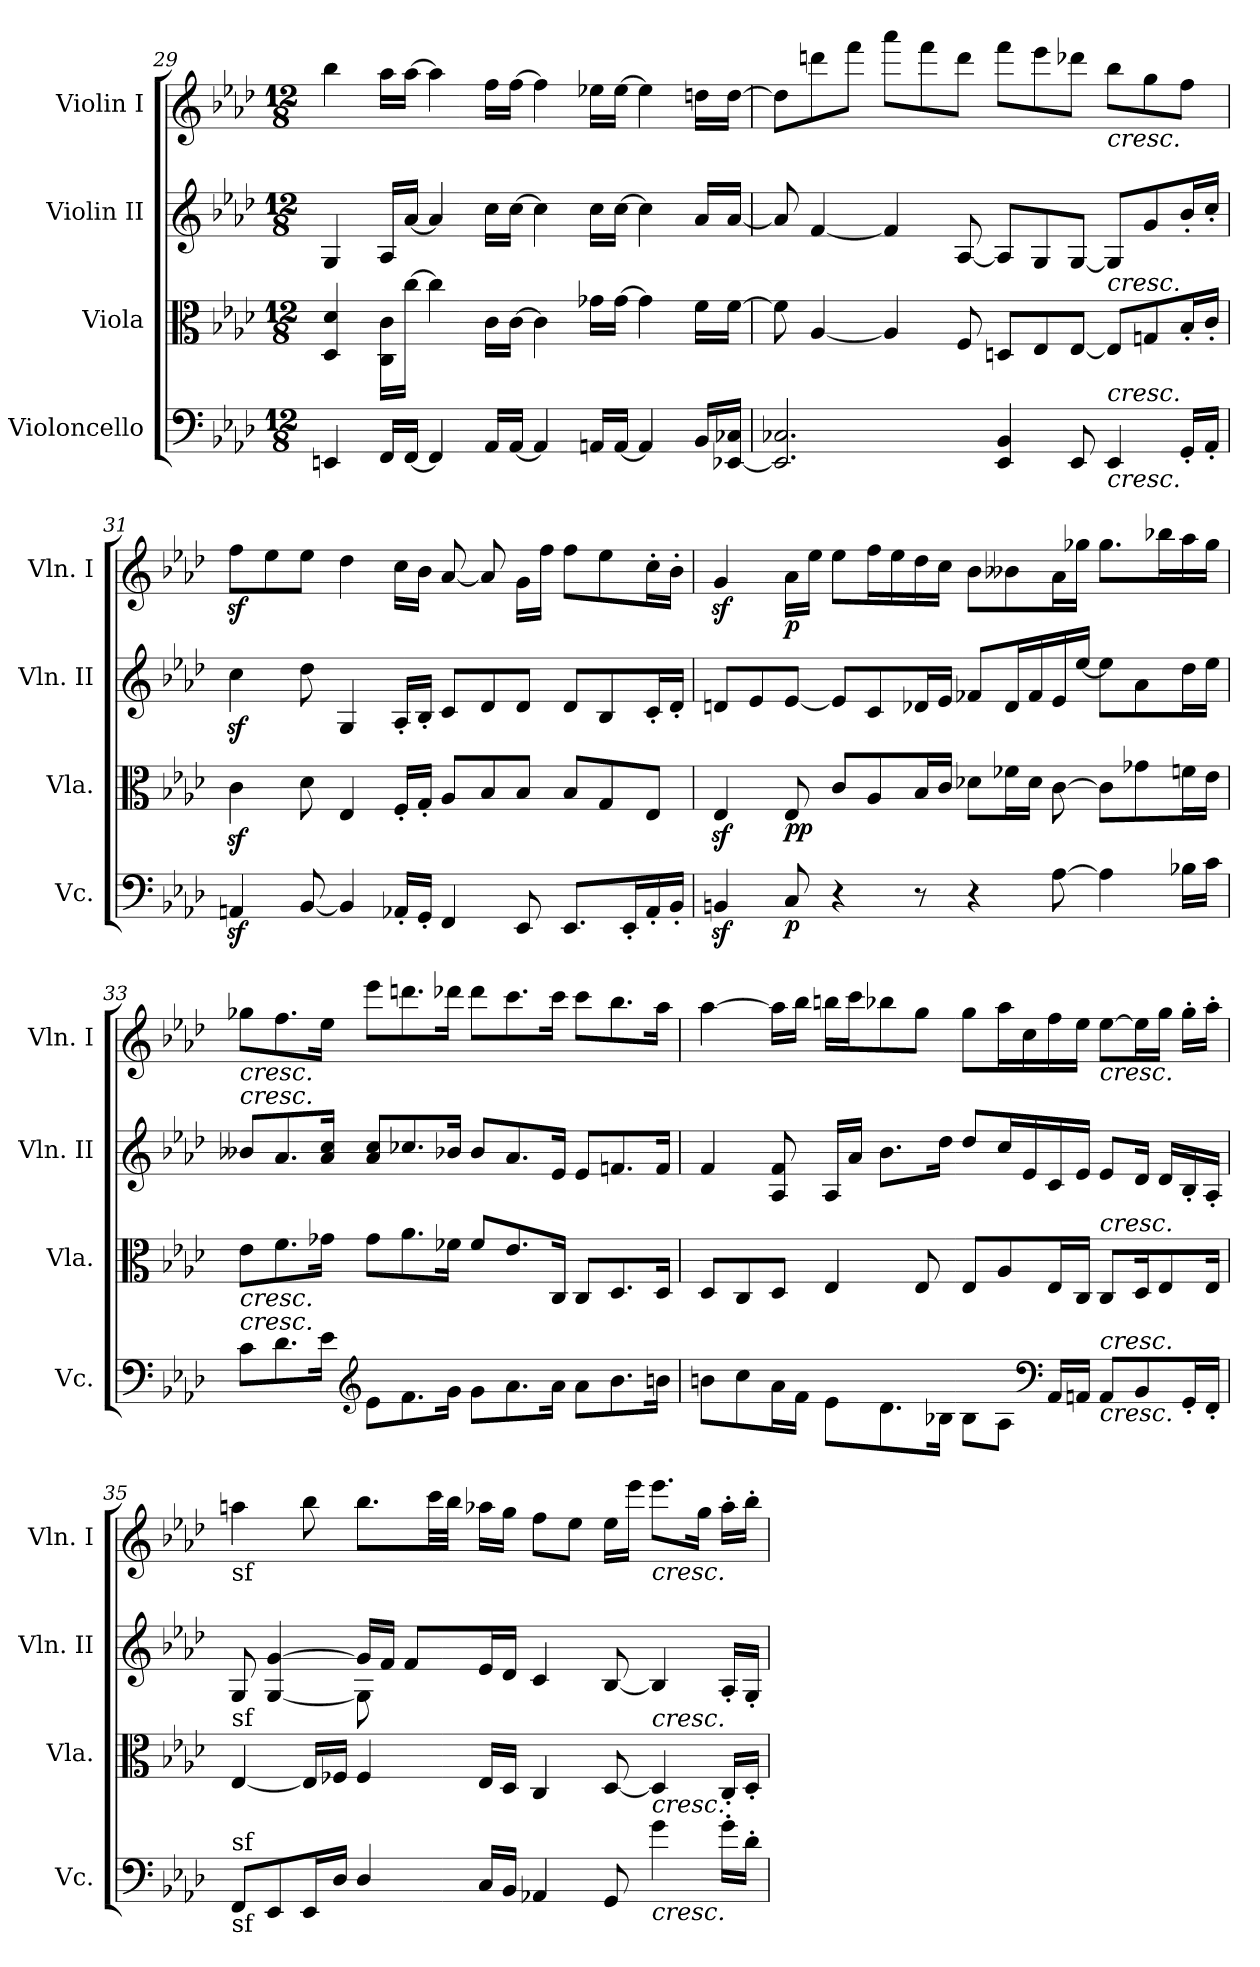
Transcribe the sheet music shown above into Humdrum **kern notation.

**kern	**dynam	**kern	**dynam	**kern	**kern	**dynam
*part4	*part4	*part3	*part3	*part2	*part1	*part1
*staff4	*staff4	*staff3	*staff3	*staff2	*staff1	*staff1
*I"Violoncello	*	*I"Viola	*	*I"Violin II	*I"Violin I	*
*I'Vc.	*	*I'Vla.	*	*I'Vln. II	*I'Vln. I	*
*clefF4	*	*clefC3	*	*clefG2	*clefG2	*
*k[b-e-a-d-]	*	*k[b-e-a-d-]	*	*k[b-e-a-d-]	*k[b-e-a-d-]	*
*A-:	*	*A-:	*	*A-:	*A-:	*
*M12/8	*	*M12/8	*	*M12/8	*M12/8	*
=29	=29	=29	=29	=29	=29	=29
4EEn/	.	4D-/ 4d-/	.	4G/	4bb-\	.
16FF/LL	.	16C\ 16c\LL	.	16A-/LL	16aa-\LL	.
[16FF/JJ	.	[16cc\JJ	.	[16a-/JJ	[16aa-\JJ	.
4FF/]	.	4cc\]	.	4a-/]	4aa-\]	.
16AA-/LL	.	16c\LL	.	16cc\LL	16ff\LL	.
[16AA-/JJ	.	[16c\JJ	.	[16cc\JJ	[16ff\JJ	.
4AA-/]	.	4c\]	.	4cc\]	4ff\]	.
16AAn/LL	.	16g-X\LL	.	16cc\LL	16ee-X\LL	.
[16AA/JJ	.	[16g-\JJ	.	[16cc\JJ	[16ee-\JJ	.
4AA/]	.	4g-\]	.	4cc\]	4ee-\]	.
16BB-/LL	.	16f\LL	.	16a-/LL	16ddn\LL	.
[16EE-X/ 16C-X/JJ	.	[16f\JJ	.	[16a-/JJ	[16dd\JJ	.
=30	=30	=30	=30	=30	=30	=30
2.EE-/] 2.C-X/	.	8f\]	.	8a-/]	8dd\L]	.
.	.	[4A-/	.	[4f/	8dddn\	.
.	.	.	.	.	8fff\J	.
.	.	4A-/]	.	4f/]	8aaa-\L	.
.	.	.	.	.	8fff\	.
.	.	8F/	.	[8A-/	8ddd\J	.
4EE-/ 4BB-/	.	8Dn/L	.	8A-/L]	8fff\L	.
.	.	8E-/	.	8G/	8eee-\	.
8EE-/	.	[8E-/J	.	[8G/J	8ddd-X\J	.
!	!	!	!	!	!LO:TX:b:i:t=cresc.	!
!	!	!LO:TX:a:i:t=cresc.	!	!	!	!
!LO:TX:b:i:t=cresc.	!	!	!	!	!	!
!LO:TX:a:i:t=cresc.	!	!	!	!	!	!
4EE-/	.	8E-/L]	.	8G/L]	8bb-\L	.
.	.	8Gn/	.	8g/	8gg\	.
16GG'/LL	.	16B-'/L	.	16b-'/L	8ff\J	.
16AA-'/JJ	.	16c'/JJ	.	16cc'/JJ	.	.
=31	=31	=31	=31	=31	=31	=31
4AAnz</	.	4cz<\	.	4ccz<\	8ffz<\L	.
.	.	.	.	.	8ee-\	.
[8BB-/	.	8d-\	.	8dd-\	8ee-\J	.
4BB-/]	.	4E-/	.	4G/	4dd-\	.
16AA-X'/LL	.	16F'/LL	.	16A-'/LL	16cc\LL	.
16GG'/JJ	.	16G'/JJ	.	16B-'/JJ	16b-\JJ	.
4FF/	.	8A-/L	.	8c/L	[8a-/	.
.	.	8B-/	.	8d-/	8a-/]	.
8EE-/	.	8B-/J	.	8d-/J	16g\LL	.
.	.	.	.	.	16ff\JJ	.
8.EE-/L	.	8B-/L	.	8d-/L	8ff\L	.
.	.	8G/	.	8B-/	8ee-\	.
16EE-'/L	.	.	.	.	.	.
16AA-'/	.	8E-/J	.	16c'/L	16cc'\L	.
16BB-'/JJ	.	.	.	16d-'/JJ	16b-'\JJ	.
=32	=32	=32	=32	=32	=32	=32
4BBnz</	.	4E-z</	.	8dn/L	4gz</	.
.	.	.	.	8e-/	.	.
!	!LO:DY:b	!	!LO:DY:b	!	!	!
!	!	!	!LO:DY:n=1:b	!	!	!LO:DY:b
8C/	p	8E-/	p p	[8e-/J	16a-\LL	p
.	.	.	.	.	16ee-\JJ	.
4r	.	8c/L	.	8e-/L]	8ee-\L	.
.	.	8A-/	.	8c/	16ff\L	.
.	.	.	.	.	16ee-\	.
8r	.	16B-/L	.	16d-X/L	16dd-\	.
.	.	16c/JJ	.	16e-/JJ	16cc\JJ	.
4r	.	8d-X\L	.	8f-X/L	8b-\L	.
.	.	16f-X\L	.	16d-/L	8b--X\	.
.	.	16d-\JJ	.	16f-/	.	.
[8A-\	.	[8c\	.	16e-/	16a-\L	.
.	.	.	.	[16ee-/JJ	16gg-X\JJ	.
4A-\]	.	8c\L]	.	8ee-\L]	8.gg-\L	.
.	.	8g-X\	.	8a-\	.	.
.	.	.	.	.	16bb-X\L	.
16B-X\LL	.	16fn\L	.	16dd-\L	16aa-\	.
16c\JJ	.	16e-\JJ	.	16ee-\JJ	16gg-\JJ	.
=33	=33	=33	=33	=33	=33	=33
!	!	!	!	!	!LO:TX:b:i:t=cresc.	!
!	!	!	!	!LO:TX:a:i:t=cresc.	!	!
!	!	!LO:TX:b:i:t=cresc.	!	!	!	!
!LO:TX:a:i:t=cresc.	!	!	!	!	!	!
8c\L	.	8e-\L	.	8b--X/L	8gg-X\L	.
8.d-\	.	8.f\	.	8.a-/	8.ff\	.
16e-\Jk	.	16g-X\Jk	.	16a-/ 16cc/Jk	16ee-\Jk	.
*clefG2	*	*	*	*	*	*
8e-\L	.	8g-\L	.	8a-/ 8cc/L	8eee-\L	.
8.f\	.	8.a-\	.	8.cc-X/	8.dddn\	.
16g\Jk	.	16f-X\Jk	.	16b-X/Jk	16ddd-X\Jk	.
8g\L	.	8f-/L	.	8b-/L	8ddd-\L	.
8.a-\	.	8.e-/	.	8.a-/	8.ccc\	.
16a-\Jk	.	16C/Jk	.	16e-/Jk	16ccc\Jk	.
8a-\L	.	8C/L	.	8e-/L	8ccc\L	.
8.b-\	.	8.D-/	.	8.fn/	8.bb-\	.
16bn\Jk	.	16D-/Jk	.	16f/Jk	16aa-\Jk	.
=34	=34	=34	=34	=34	=34	=34
8bn\L	.	8D-/L	.	4f/	[4aa-\	.
8cc\	.	8C/	.	.	.	.
16a-\L	.	8D-/J	.	8A-/ 8f/	16aa-\LL]	.
16f\JJ	.	.	.	.	16bb-\JJ	.
8e-\L	.	4E-/	.	16A-/LL	16bbn\LL	.
.	.	.	.	16a-/JJ	16ccc\J	.
8.d-\	.	.	.	8.b-\L	8bb-X\	.
.	.	8E-/	.	.	8gg\J	.
16B-X\Jk	.	.	.	16dd-\Jk	.	.
8B-\L	.	8E-/L	.	8dd-/L	8gg\L	.
8A-\J	.	8A-/	.	16cc/L	16aa-\L	.
.	.	.	.	16e-/	16cc\	.
*clefF4	*	*	*	*	*	*
16AA-/LL	.	16E-/L	.	16c/	16ff\	.
16AAn/JJ	.	16C/JJ	.	16e-/JJ	16ee-\JJ	.
!	!	!	!	!	!LO:TX:b:i:t=cresc.	!
!	!	!LO:TX:a:i:t=cresc.	!	!	!	!
!LO:TX:a:i:t=cresc.	!	!	!	!	!	!
!LO:TX:b:i:t=cresc.	!	!	!	!	!	!
8AA/L	.	8C/L	.	8e-/L	[8ee-\L	.
8BB-/	.	16D-/K	.	16d-/Jk	16ee-\L]	.
.	.	8E-/	.	16d-/LL	16gg\JJ	.
16GG'/L	.	.	.	16B-'/	16gg'\LL	.
16FF'/JJ	.	16E-/Jk	.	16A-'/JJ	16aa-'\JJ	.
=35	=35	=35	=35	=35	=35	=35
*	*	*	*	*^	*	*
!	!	!	!	!	!	!LO:TX:b:t=sf	!
!	!	!LO:TX:a:t=sf	!	!	!	!	!
!LO:TX:a:t=sf	!	!	!	!	!	!	!
!LO:TX:b:t=sf	!	!	!	!	!	!	!
8FF/L	.	[4E-/	.	8G/	4.ryy	4aan\	.
8EE-/	.	.	.	[4G/ [4g/	.	.	.
16EE-/L	.	16E-/LL]	.	.	.	8bb-\	.
16D-/JJ	.	16F-X/JJ	.	.	.	.	.
4D-/	.	4F-/	.	16g/LL]	8G\]	8.bb-\L	.
.	.	.	.	16f/JJ	.	.	.
.	.	.	.	8f/L	1ryy	.	.
.	.	.	.	.	.	32ccc\LL	.
.	.	.	.	.	.	32bb-\JJJ	.
16C/LL	.	16E-/LL	.	16e-/L	.	16aa-X\LL	.
16BB-/JJ	.	16D-/JJ	.	16d-/JJ	.	16gg\JJ	.
4AA-X/	.	4C/	.	4c/	.	8ff\L	.
.	.	.	.	.	.	8ee-\J	.
8GG/	.	[8D-/	.	[8B-/	.	16ee-\LL	.
.	.	.	.	.	.	16eee-\JJ	.
!	!	!	!	!	!	!LO:TX:b:i:t=cresc.	!
!	!	!LO:TX:a:i:t=cresc.	!	!	!	!	!
!	!	!LO:TX:b:i:t=cresc.	!	!	!	!	!
!LO:TX:b:i:t=cresc.	!	!	!	!	!	!	!
4g\	.	4D-/]	.	4B-/]	.	8.eee-\L	.
.	.	.	.	.	.	16gg\Jk	.
16g'\LL	.	16C'/LL	.	16A-'/LL	.	16aa-'\LL	.
16d-'\JJ	.	16D-'/JJ	.	16G'/JJ	.	16bb-'\JJ	.
*	*	*	*	*v	*v	*	*
=	=	=	=	=	=	=
*-	*-	*-	*-	*-	*-	*-
